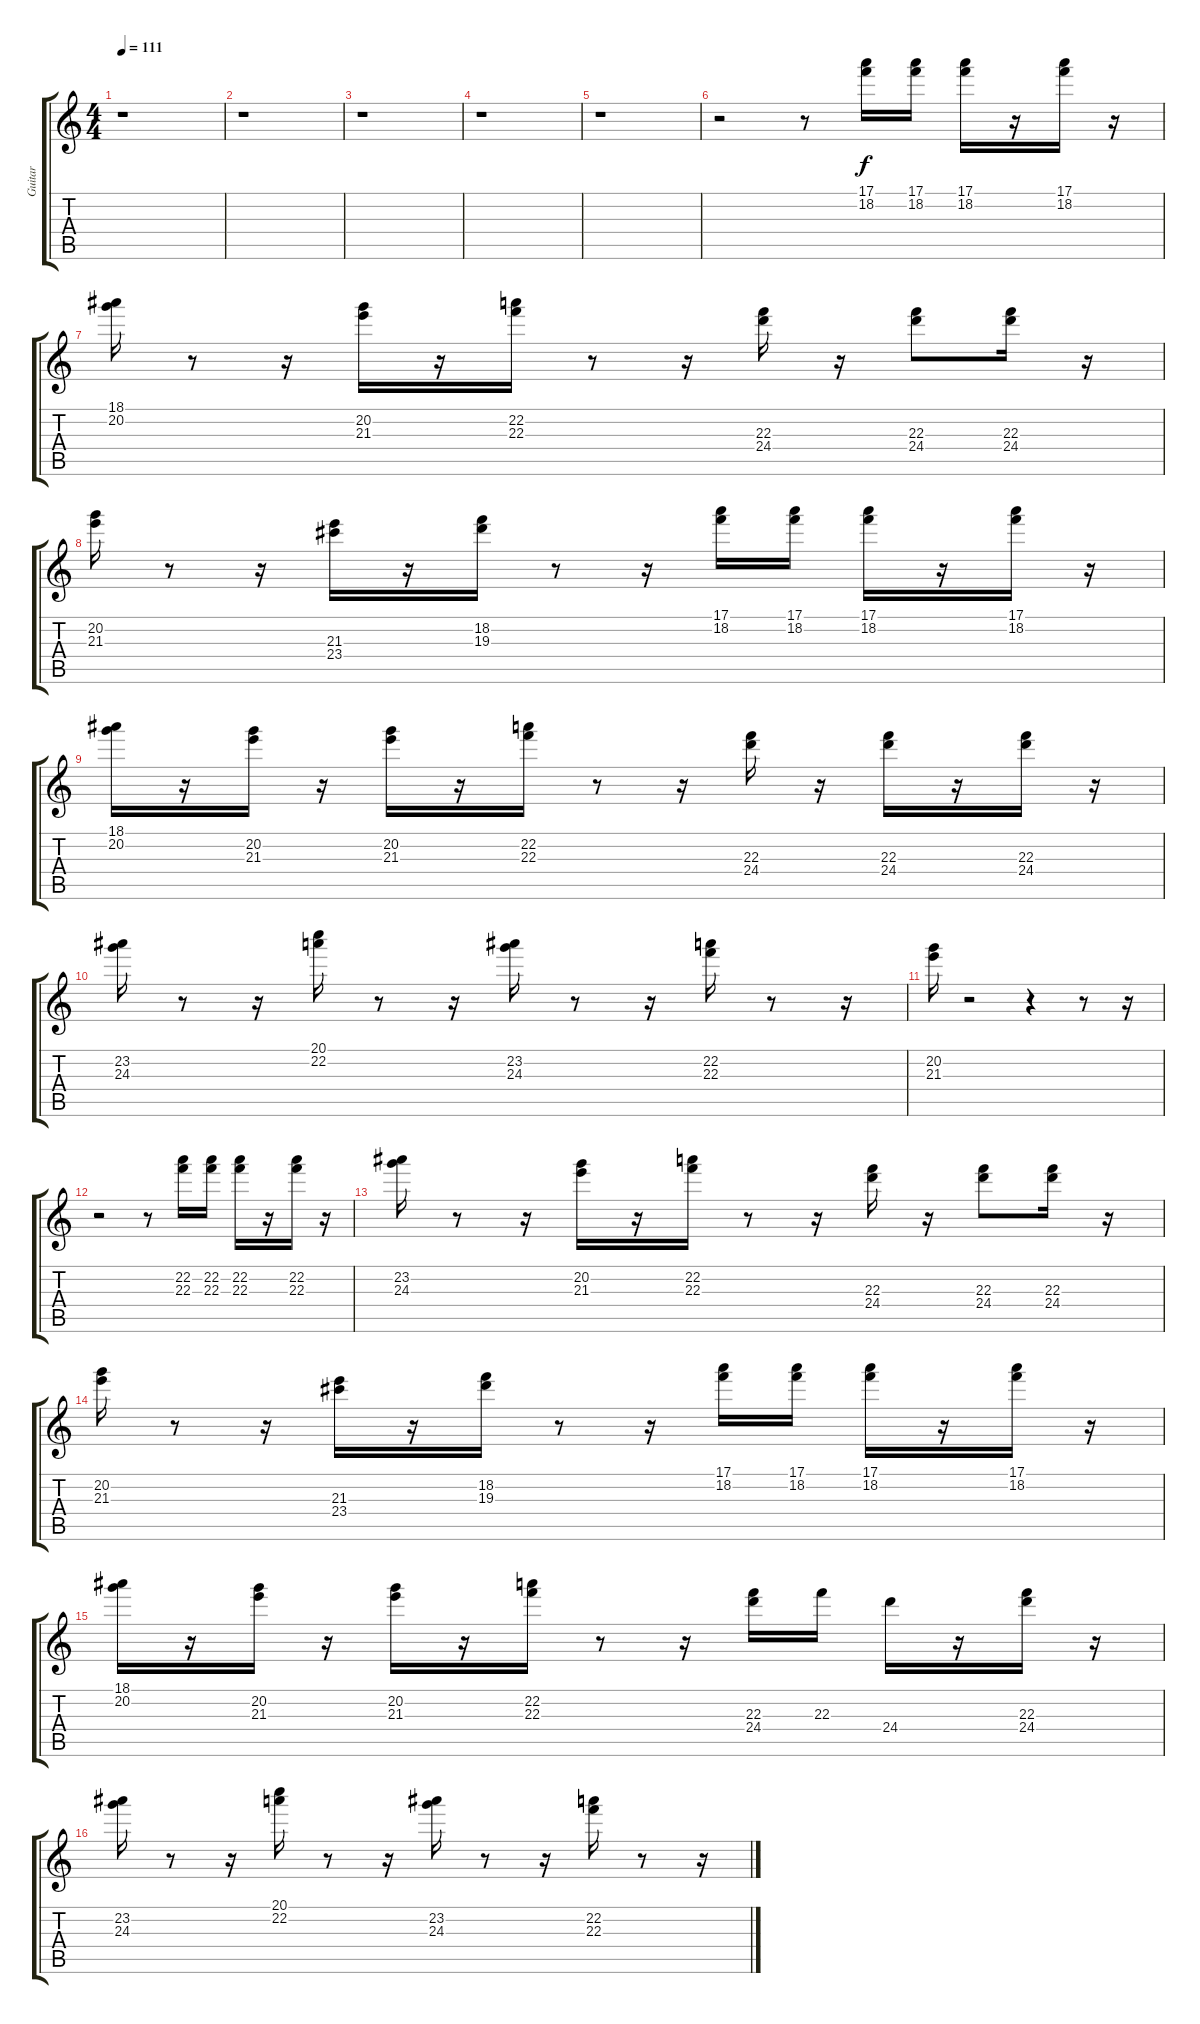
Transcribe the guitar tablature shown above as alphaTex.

\track ("Guitar" "Guitar") {instrument acousticguitarsteel}
\staff {score tabs}
\tuning (E4 B3 G3 D3 A2 E2) {hide}
\ts (4 4)
\tempo 111
\clef g2
\ks c
r.1{dy f instrument acousticguitarsteel} |
r.1 |
r.1 |
r.1 |
r.1 |
r.2 r.8 (17.1 18.2).16 (17.1 18.2).16 (17.1 18.2).16 r.16 (17.1 18.2).16 r.16 |
(18.1 20.2).16 r.8 r.16 (20.2 21.3).16 r.16 (22.2 22.3).16 r.8 r.16 (22.3 24.4).16 r.16 (22.3 24.4).8 (22.3 24.4).16 r.16 |
(20.2 21.3).16 r.8 r.16 (21.3 23.4).16 r.16 (18.2 19.3).16 r.8 r.16 (17.1 18.2).16 (17.1 18.2).16 (17.1 18.2).16 r.16 (17.1 18.2).16 r.16 |
(18.1 20.2).16 r.16 (20.2 21.3).16 r.16 (20.2 21.3).16 r.16 (22.2 22.3).16 r.8 r.16 (22.3 24.4).16 r.16 (22.3 24.4).16 r.16 (22.3 24.4).16 r.16 |
(23.2 24.3).16 r.8 r.16 (20.1 22.2).16 r.8 r.16 (23.2 24.3).16 r.8 r.16 (22.2 22.3).16 r.8 r.16 |
(20.2 21.3).16 r.2 r.4 r.8 r.16 |
r.2 r.8 (22.2 22.3).16 (22.2 22.3).16 (22.2 22.3).16 r.16 (22.2 22.3).16 r.16 |
(23.2 24.3).16 r.8 r.16 (20.2 21.3).16 r.16 (22.2 22.3).16 r.8 r.16 (22.3 24.4).16 r.16 (22.3 24.4).8 (22.3 24.4).16 r.16 |
(20.2 21.3).16 r.8 r.16 (21.3 23.4).16 r.16 (18.2 19.3).16 r.8 r.16 (17.1 18.2).16 (17.1 18.2).16 (17.1 18.2).16 r.16 (17.1 18.2).16 r.16 |
(18.1 20.2).16 r.16 (20.2 21.3).16 r.16 (20.2 21.3).16 r.16 (22.2 22.3).16 r.8 r.16 (22.3 24.4).16 22.3.16 24.4.16 r.16 (22.3 24.4).16 r.16 |
(23.2 24.3).16 r.8 r.16 (20.1 22.2).16 r.8 r.16 (23.2 24.3).16 r.8 r.16 (22.2 22.3).16 r.8 r.16
